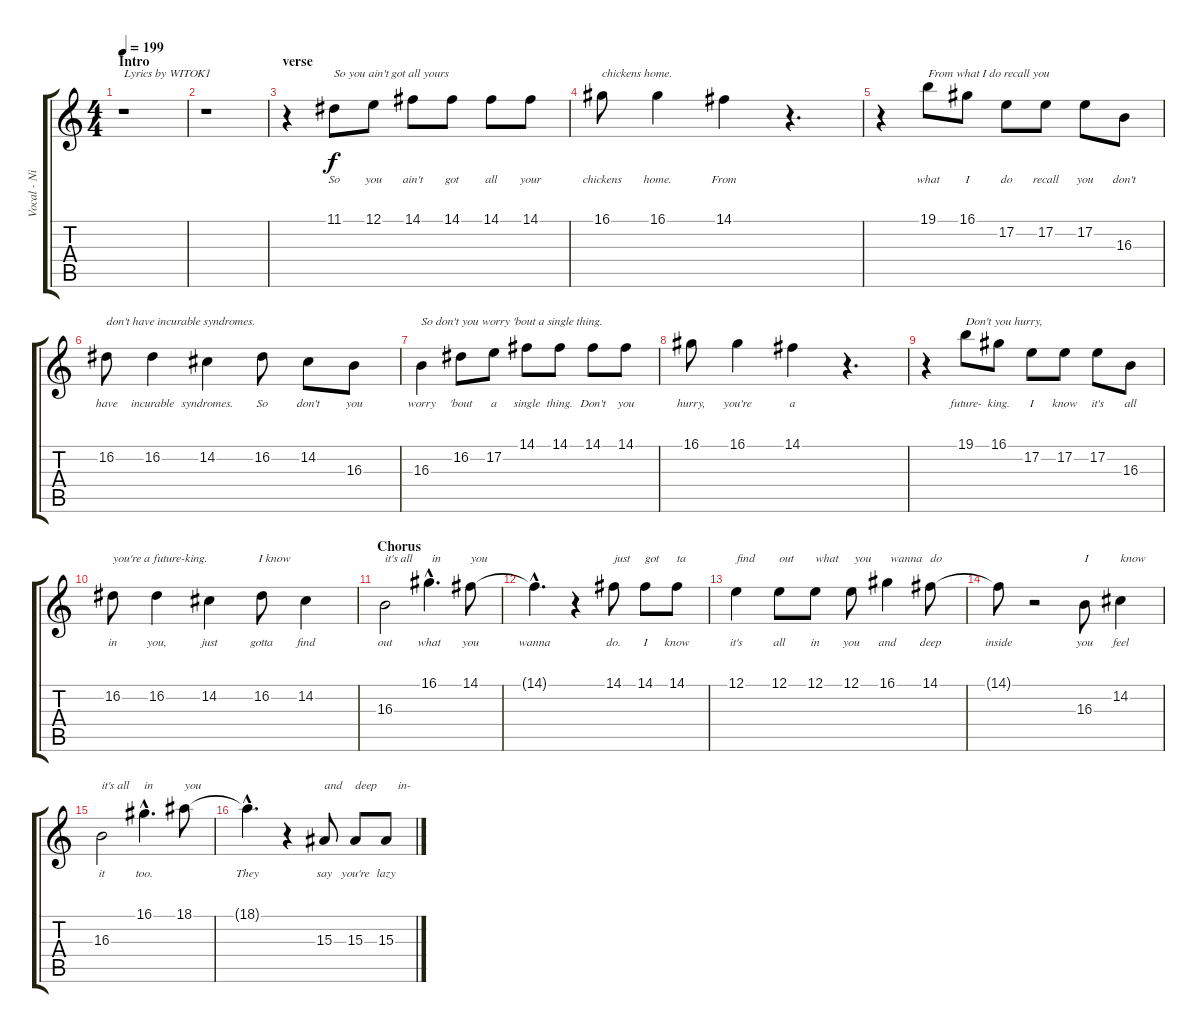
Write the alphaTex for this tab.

\track ("Vocal - Nikola" "Vocal - Ni") {instrument voiceoohs}
\staff {score tabs}
\tuning (E4 B3 G3 D3 A2 E2) {hide}
\ts (4 4)
\section ("" "Intro")
\tempo 199
\clef g2
\ks c
r.1{txt "Lyrics by WITOK1" dy f instrument voiceoohs} |
r.1 |
\section ("" "verse")
r.4 11.1.8{txt "So you ain't got all yours" lyrics (0 "So") lyrics (1 "") lyrics (2 "") lyrics (3 "") lyrics (4 "")} 12.1.8{lyrics (0 "you") lyrics (1 "") lyrics (2 "") lyrics (3 "") lyrics (4 "")} 14.1.8{lyrics (0 "ain't") lyrics (1 "") lyrics (2 "") lyrics (3 "") lyrics (4 "")} 14.1.8{lyrics (0 "got") lyrics (1 "") lyrics (2 "") lyrics (3 "") lyrics (4 "")} 14.1.8{lyrics (0 "all") lyrics (1 "") lyrics (2 "") lyrics (3 "") lyrics (4 "")} 14.1.8{lyrics (0 "your") lyrics (1 "") lyrics (2 "") lyrics (3 "") lyrics (4 "")} |
16.1.8{txt "chickens home. " lyrics (0 "chickens") lyrics (1 "") lyrics (2 "") lyrics (3 "") lyrics (4 "")} 16.1.4{lyrics (0 "home.") lyrics (1 "") lyrics (2 "") lyrics (3 "") lyrics (4 "")} 14.1.4{lyrics (0 "From") lyrics (1 "") lyrics (2 "") lyrics (3 "") lyrics (4 "")} r.4{d} |
r.4 19.1.8{txt "From what I do recall you" lyrics (0 "what") lyrics (1 "") lyrics (2 "") lyrics (3 "") lyrics (4 "")} 16.1.8{lyrics (0 "I") lyrics (1 "") lyrics (2 "") lyrics (3 "") lyrics (4 "")} 17.2.8{lyrics (0 "do") lyrics (1 "") lyrics (2 "") lyrics (3 "") lyrics (4 "")} 17.2.8{lyrics (0 "recall") lyrics (1 "") lyrics (2 "") lyrics (3 "") lyrics (4 "")} 17.2.8{lyrics (0 "you") lyrics (1 "") lyrics (2 "") lyrics (3 "") lyrics (4 "")} 16.3.8{lyrics (0 "don't") lyrics (1 "") lyrics (2 "") lyrics (3 "") lyrics (4 "")} |
16.2.8{txt "don't have incurable syndromes." lyrics (0 "have") lyrics (1 "") lyrics (2 "") lyrics (3 "") lyrics (4 "")} 16.2.4{lyrics (0 "incurable") lyrics (1 "") lyrics (2 "") lyrics (3 "") lyrics (4 "")} 14.2.4{lyrics (0 "syndromes.") lyrics (1 "") lyrics (2 "") lyrics (3 "") lyrics (4 "")} 16.2.8{lyrics (0 "So") lyrics (1 "") lyrics (2 "") lyrics (3 "") lyrics (4 "")} 14.2.8{lyrics (0 "don't") lyrics (1 "") lyrics (2 "") lyrics (3 "") lyrics (4 "")} 16.3.8{lyrics (0 "you") lyrics (1 "") lyrics (2 "") lyrics (3 "") lyrics (4 "")} |
16.3.4{txt "So don't you worry 'bout a single thing. " lyrics (0 "worry") lyrics (1 "") lyrics (2 "") lyrics (3 "") lyrics (4 "")} 16.2.8{lyrics (0 "'bout") lyrics (1 "") lyrics (2 "") lyrics (3 "") lyrics (4 "")} 17.2.8{lyrics (0 "a") lyrics (1 "") lyrics (2 "") lyrics (3 "") lyrics (4 "")} 14.1.8{lyrics (0 "single") lyrics (1 "") lyrics (2 "") lyrics (3 "") lyrics (4 "")} 14.1.8{lyrics (0 "thing.") lyrics (1 "") lyrics (2 "") lyrics (3 "") lyrics (4 "")} 14.1.8{lyrics (0 "Don't") lyrics (1 "") lyrics (2 "") lyrics (3 "") lyrics (4 "")} 14.1.8{lyrics (0 "you") lyrics (1 "") lyrics (2 "") lyrics (3 "") lyrics (4 "")} |
16.1.8{lyrics (0 "hurry,") lyrics (1 "") lyrics (2 "") lyrics (3 "") lyrics (4 "")} 16.1.4{lyrics (0 "you're") lyrics (1 "") lyrics (2 "") lyrics (3 "") lyrics (4 "")} 14.1.4{lyrics (0 "a") lyrics (1 "") lyrics (2 "") lyrics (3 "") lyrics (4 "")} r.4{d} |
r.4 19.1.8{txt "Don't you hurry, " lyrics (0 "future-") lyrics (1 "") lyrics (2 "") lyrics (3 "") lyrics (4 "")} 16.1.8{lyrics (0 "king.") lyrics (1 "") lyrics (2 "") lyrics (3 "") lyrics (4 "")} 17.2.8{lyrics (0 "I") lyrics (1 "") lyrics (2 "") lyrics (3 "") lyrics (4 "")} 17.2.8{lyrics (0 "know") lyrics (1 "") lyrics (2 "") lyrics (3 "") lyrics (4 "")} 17.2.8{lyrics (0 "it's") lyrics (1 "") lyrics (2 "") lyrics (3 "") lyrics (4 "")} 16.3.8{lyrics (0 "all") lyrics (1 "") lyrics (2 "") lyrics (3 "") lyrics (4 "")} |
16.2.8{txt "you're a future-king.                 I know" lyrics (0 "in") lyrics (1 "") lyrics (2 "") lyrics (3 "") lyrics (4 "")} 16.2.4{lyrics (0 "you,") lyrics (1 "") lyrics (2 "") lyrics (3 "") lyrics (4 "")} 14.2.4{lyrics (0 "just") lyrics (1 "") lyrics (2 "") lyrics (3 "") lyrics (4 "")} 16.2.8{lyrics (0 "gotta") lyrics (1 "") lyrics (2 "") lyrics (3 "") lyrics (4 "")} 14.2.4{lyrics (0 "find") lyrics (1 "") lyrics (2 "") lyrics (3 "") lyrics (4 "")} |
\section ("" "Chorus")
16.3.2{txt "it's all" lyrics (0 "out") lyrics (1 "") lyrics (2 "") lyrics (3 "") lyrics (4 "")} 16.1{hac}.4{d txt " in" lyrics (0 "what") lyrics (1 "") lyrics (2 "") lyrics (3 "") lyrics (4 "")} 14.1.8{txt "you" lyrics (0 "you") lyrics (1 "") lyrics (2 "") lyrics (3 "") lyrics (4 "")} |
14.1{hac t}.4{d lyrics (0 "wanna") lyrics (1 "") lyrics (2 "") lyrics (3 "") lyrics (4 "")} r.4 14.1.8{txt "just " lyrics (0 "do.") lyrics (1 "") lyrics (2 "") lyrics (3 "") lyrics (4 "")} 14.1.8{txt "got" lyrics (0 "I") lyrics (1 "") lyrics (2 "") lyrics (3 "") lyrics (4 "")} 14.1.8{txt "ta" lyrics (0 "know") lyrics (1 "") lyrics (2 "") lyrics (3 "") lyrics (4 "")} |
12.1.4{txt "find" lyrics (0 "it's") lyrics (1 "") lyrics (2 "") lyrics (3 "") lyrics (4 "")} 12.1.8{txt "out" lyrics (0 "all") lyrics (1 "") lyrics (2 "") lyrics (3 "") lyrics (4 "")} 12.1.8{txt "what" lyrics (0 "in") lyrics (1 "") lyrics (2 "") lyrics (3 "") lyrics (4 "")} 12.1.8{txt " you" lyrics (0 "you") lyrics (1 "") lyrics (2 "") lyrics (3 "") lyrics (4 "")} 16.1.4{txt " wanna" lyrics (0 "and") lyrics (1 "") lyrics (2 "") lyrics (3 "") lyrics (4 "")} 14.1.8{txt "do" lyrics (0 "deep") lyrics (1 "") lyrics (2 "") lyrics (3 "") lyrics (4 "")} |
14.1{t}.8{lyrics (0 "inside") lyrics (1 "") lyrics (2 "") lyrics (3 "") lyrics (4 "")} r.2 16.3.8{txt "I" lyrics (0 "you") lyrics (1 "") lyrics (2 "") lyrics (3 "") lyrics (4 "")} 14.2.4{txt "know" lyrics (0 "feel") lyrics (1 "") lyrics (2 "") lyrics (3 "") lyrics (4 "")} |
16.3.2{txt "it's all" lyrics (0 "it") lyrics (1 "") lyrics (2 "") lyrics (3 "") lyrics (4 "")} 16.1{hac}.4{d txt "in" lyrics (0 "too.") lyrics (1 "") lyrics (2 "") lyrics (3 "") lyrics (4 "")} 18.1.8{txt "you" lyrics (0 "") lyrics (1 "") lyrics (2 "") lyrics (3 "") lyrics (4 "")} |
18.1{hac t}.4{d lyrics (0 "They") lyrics (1 "") lyrics (2 "") lyrics (3 "") lyrics (4 "")} r.4 15.3.8{txt "and" lyrics (0 "say") lyrics (1 "") lyrics (2 "") lyrics (3 "") lyrics (4 "")} 15.3.8{txt "deep" lyrics (0 "you're") lyrics (1 "") lyrics (2 "") lyrics (3 "") lyrics (4 "")} 15.3.8{txt "    in-" lyrics (0 "lazy") lyrics (1 "") lyrics (2 "") lyrics (3 "") lyrics (4 "")}
